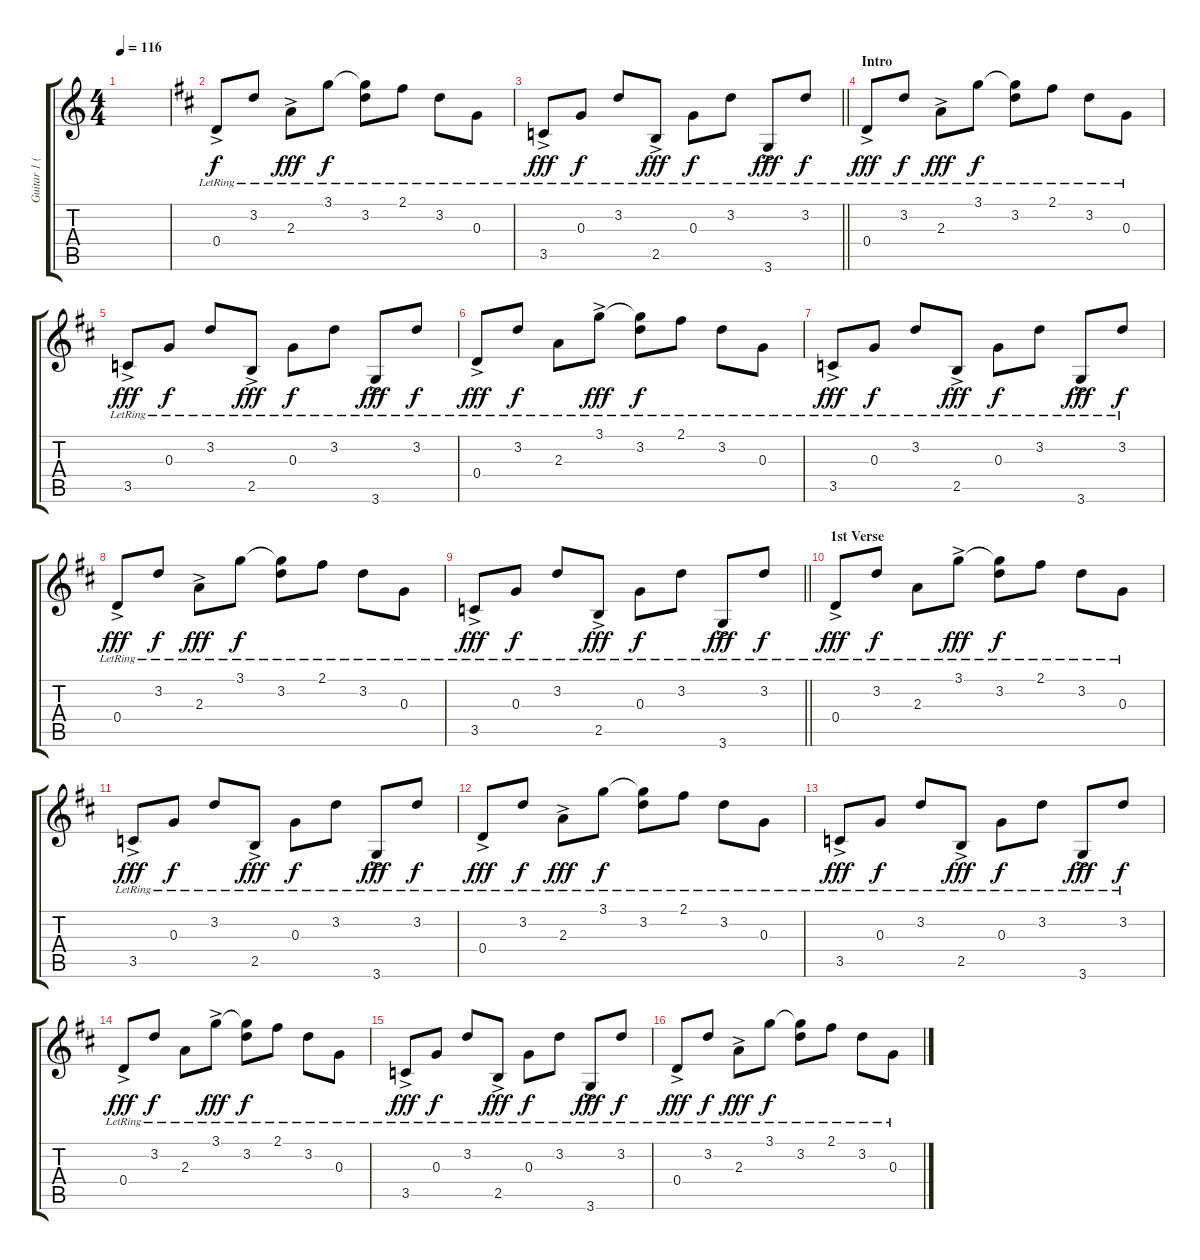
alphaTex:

\track ("Guitar 1 (Steel)" "Guitar 1 (") {instrument acousticguitarsteel}
\staff {score tabs}
\tuning (E4 B3 G3 D3 A2 E2) {hide}
\ts (4 4)
\tempo 116
\clef g2
\ks c
|
\ks d
0.4{ac lr}.8{instrument acousticguitarsteel} 3.2{lr}.8{dy f instrument acousticguitarsteel} 2.3{ac lr}.8{dy fff} 3.1{lr}.8{dy f} (3.1{t} 3.2{lr}).8 2.1{lr}.8 3.2{lr}.8 0.3{lr}.8 |
\barLineRight lightlight
3.5{ac lr}.8{dy fff} 0.3{lr}.8{dy f} 3.2{lr}.8 2.5{ac lr}.8{dy fff} 0.3{lr}.8{dy f} 3.2{lr}.8 3.6{ac lr}.8{dy fff} 3.2{lr}.8{dy f} |
\section ("" "Intro")
0.4{ac lr}.8{dy fff} 3.2{lr}.8{dy f} 2.3{ac lr}.8{dy fff} 3.1{lr}.8{dy f} (3.1{t} 3.2{lr}).8 2.1{lr}.8 3.2{lr}.8 0.3{lr}.8 |
3.5{ac lr}.8{dy fff} 0.3{lr}.8{dy f} 3.2{lr}.8 2.5{ac lr}.8{dy fff} 0.3{lr}.8{dy f} 3.2{lr}.8 3.6{ac lr}.8{dy fff} 3.2{lr}.8{dy f} |
0.4{ac lr}.8{dy fff} 3.2{lr}.8{dy f} 2.3{lr}.8 3.1{ac lr}.8{dy fff} (3.1{t} 3.2{lr}).8{dy f} 2.1{lr}.8 3.2{lr}.8 0.3{lr}.8 |
3.5{ac lr}.8{dy fff} 0.3{lr}.8{dy f} 3.2{lr}.8 2.5{ac lr}.8{dy fff} 0.3{lr}.8{dy f} 3.2{lr}.8 3.6{ac lr}.8{dy fff} 3.2{lr}.8{dy f} |
0.4{ac lr}.8{dy fff} 3.2{lr}.8{dy f} 2.3{ac lr}.8{dy fff} 3.1{lr}.8{dy f} (3.1{t} 3.2{lr}).8 2.1{lr}.8 3.2{lr}.8 0.3{lr}.8 |
\barLineRight lightlight
3.5{ac lr}.8{dy fff} 0.3{lr}.8{dy f} 3.2{lr}.8 2.5{ac lr}.8{dy fff} 0.3{lr}.8{dy f} 3.2{lr}.8 3.6{ac lr}.8{dy fff} 3.2{lr}.8{dy f} |
\section ("" "1st Verse")
0.4{ac lr}.8{dy fff} 3.2{lr}.8{dy f} 2.3{lr}.8 3.1{ac lr}.8{dy fff} (3.1{t} 3.2{lr}).8{dy f} 2.1{lr}.8 3.2{lr}.8 0.3{lr}.8 |
3.5{ac lr}.8{dy fff} 0.3{lr}.8{dy f} 3.2{lr}.8 2.5{ac lr}.8{dy fff} 0.3{lr}.8{dy f} 3.2{lr}.8 3.6{ac lr}.8{dy fff} 3.2{lr}.8{dy f} |
0.4{ac lr}.8{dy fff} 3.2{lr}.8{dy f} 2.3{ac lr}.8{dy fff} 3.1{lr}.8{dy f} (3.1{t} 3.2{lr}).8 2.1{lr}.8 3.2{lr}.8 0.3{lr}.8 |
3.5{ac lr}.8{dy fff} 0.3{lr}.8{dy f} 3.2{lr}.8 2.5{ac lr}.8{dy fff} 0.3{lr}.8{dy f} 3.2{lr}.8 3.6{ac lr}.8{dy fff} 3.2{lr}.8{dy f} |
0.4{ac lr}.8{dy fff} 3.2{lr}.8{dy f} 2.3{lr}.8 3.1{ac lr}.8{dy fff} (3.1{t} 3.2{lr}).8{dy f} 2.1{lr}.8 3.2{lr}.8 0.3{lr}.8 |
3.5{ac lr}.8{dy fff} 0.3{lr}.8{dy f} 3.2{lr}.8 2.5{ac lr}.8{dy fff} 0.3{lr}.8{dy f} 3.2{lr}.8 3.6{ac lr}.8{dy fff} 3.2{lr}.8{dy f} |
0.4{ac lr}.8{dy fff} 3.2{lr}.8{dy f} 2.3{ac lr}.8{dy fff} 3.1{lr}.8{dy f} (3.1{t} 3.2{lr}).8 2.1{lr}.8 3.2{lr}.8 0.3{lr}.8
